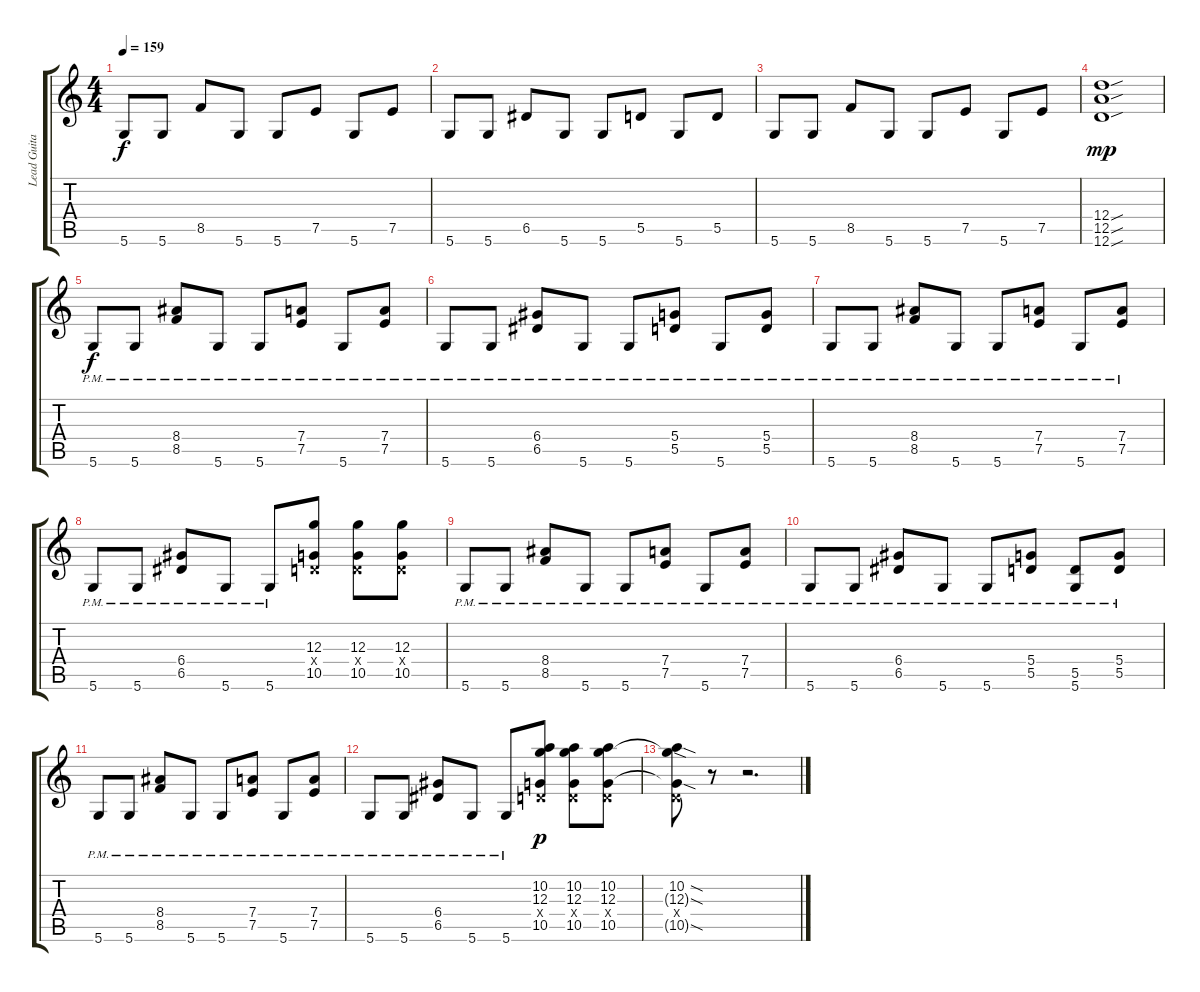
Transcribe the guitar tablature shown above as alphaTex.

\track ("Lead Guitar" "Lead Guita") {instrument distortionguitar}
\staff {score tabs}
\tuning (E4 B3 G3 D3 A2 D2) {hide}
\ts (4 4)
\tempo 159
\clef g2
\ks c
5.6.8{dy f} 5.6.8 8.5.8 5.6.8 5.6.8 7.5.8 5.6.8 7.5.8 |
5.6.8 5.6.8 6.5.8 5.6.8 5.6.8 5.5.8 5.6.8 5.5.8 |
5.6.8 5.6.8 8.5.8 5.6.8 5.6.8 7.5.8 5.6.8 7.5.8 |
(12.4{sou} 12.5{sou} 12.6{sou}).1{dy mp} |
5.6{pm}.8{dy f} 5.6{pm}.8 (8.4{pm} 8.5{pm}).8 5.6{pm}.8 5.6{pm}.8 (7.4{pm} 7.5{pm}).8 5.6{pm}.8 (7.4{pm} 7.5{pm}).8 |
5.6{pm}.8 5.6{pm}.8 (6.4{pm} 6.5{pm}).8 5.6{pm}.8 5.6{pm}.8 (5.4{pm} 5.5{pm}).8 5.6{pm}.8 (5.4{pm} 5.5{pm}).8 |
5.6{pm}.8 5.6{pm}.8 (8.4{pm} 8.5{pm}).8 5.6{pm}.8 5.6{pm}.8 (7.4{pm} 7.5{pm}).8 5.6{pm}.8 (7.4{pm} 7.5{pm}).8 |
5.6{pm}.8 5.6{pm}.8 (6.4{pm} 6.5{pm}).8 5.6{pm}.8 5.6{pm}.8 (12.3 0.4{x} 10.5).8 (12.3 0.4{x} 10.5).8 (12.3 0.4{x} 10.5).8 |
5.6{pm}.8 5.6{pm}.8 (8.4{pm} 8.5{pm}).8 5.6{pm}.8 5.6{pm}.8 (7.4{pm} 7.5{pm}).8 5.6{pm}.8 (7.4{pm} 7.5{pm}).8 |
5.6{pm}.8 5.6{pm}.8 (6.4{pm} 6.5{pm}).8 5.6{pm}.8 5.6{pm}.8 (5.4{pm} 5.5{pm}).8 (5.5 5.6{pm}).8 (5.4{pm} 5.5{pm}).8 |
5.6{pm}.8 5.6{pm}.8 (8.4{pm} 8.5{pm}).8 5.6{pm}.8 5.6{pm}.8 (7.4{pm} 7.5{pm}).8 5.6{pm}.8 (7.4{pm} 7.5{pm}).8 |
5.6{pm}.8 5.6{pm}.8 (6.4{pm} 6.5{pm}).8 5.6{pm}.8 5.6{pm}.8 (10.2 12.3 0.4{x} 10.5).8{dy p} (10.2 12.3 0.4{x} 10.5).8 (10.2 12.3 0.4{x} 10.5).8 |
(10.2{sod} 12.3{sod t} 0.4{x} 10.5{sod t}).8 r.8 r.2{d}
